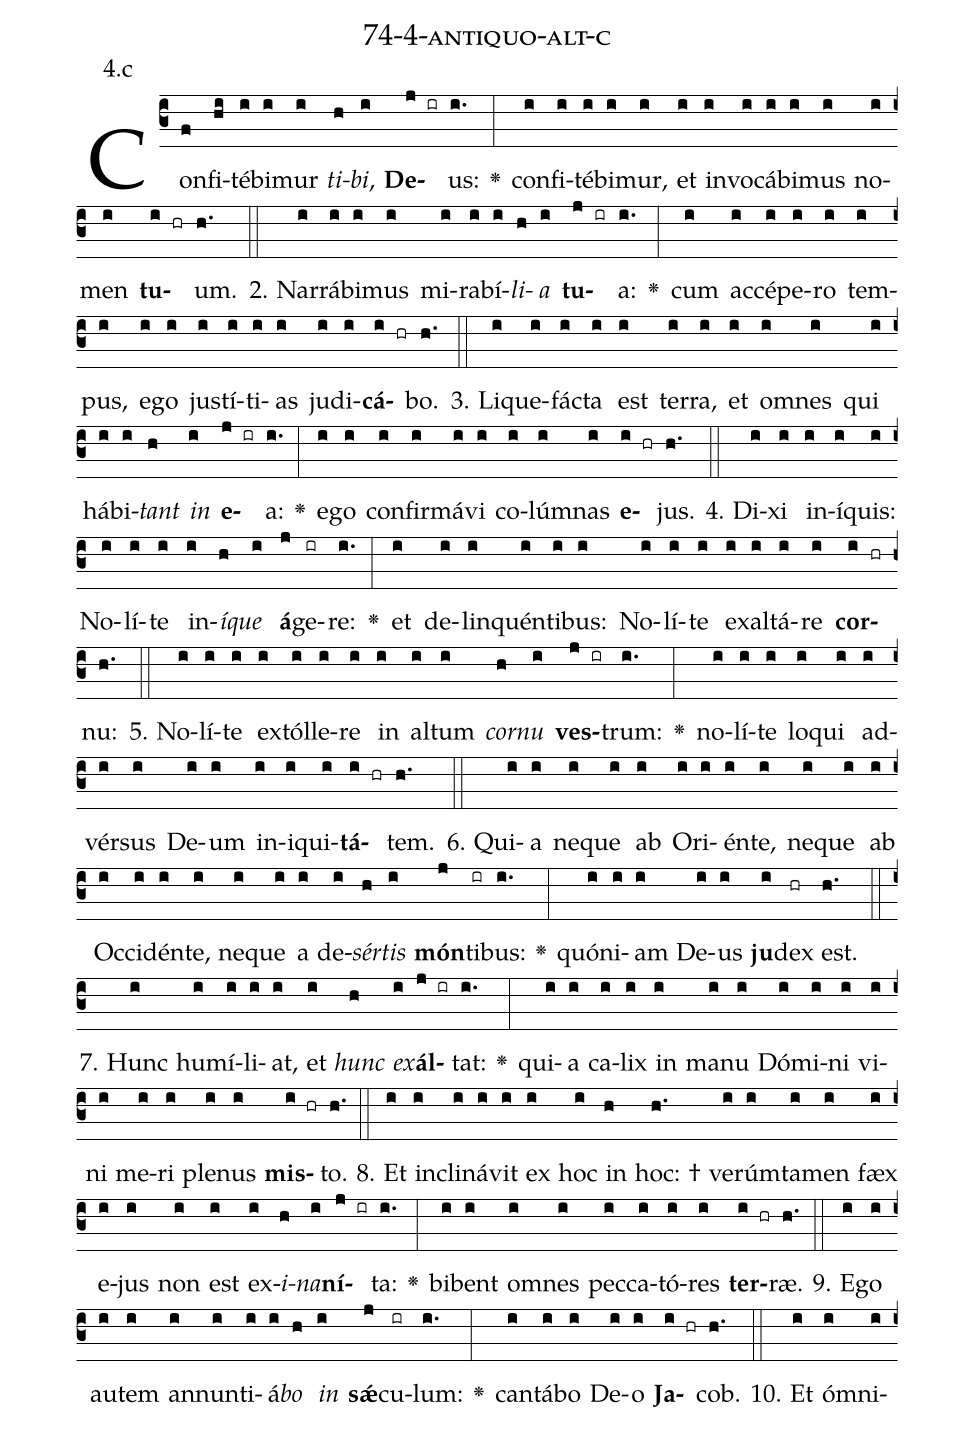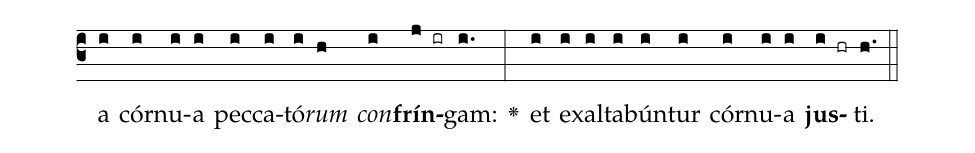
name: 74-4-antiquo-alt-c;
annotation: 4.c;
%%
(c3)Con(f)fi(hi)té(i)bi(i)mur(i) <i>ti</i>(h)<i>bi</i>,(i) <b>De</b>(j ir)us:(i.) <v>\greheightstar</v>(:) con(i)fi(i)té(i)bi(i)mur,(i) et(i) in(i)vo(i)cá(i)bi(i)mus(i) no(i)men(i) <b>tu</b>(i hr)um.(h.) (::)
2. Nar(i)rá(i)bi(i)mus(i) mi(i)ra(i)bí(i)<i>li</i>(h)<i>a</i>(i) <b>tu</b>(j ir)a:(i.) <v>\greheightstar</v>(:) cum(i) ac(i)cé(i)pe(i)ro(i) tem(i)pus,(i) e(i)go(i) jus(i)tí(i)ti(i)as(i) ju(i)di(i)<b>cá</b>(i hr)bo.(h.) (::)
3. Li(i)que(i)fác(i)ta(i) est(i) ter(i)ra,(i) et(i) om(i)nes(i) qui(i) há(i)bi(i)<i>tant</i>(h) <i>in</i>(i) <b>e</b>(j ir)a:(i.) <v>\greheightstar</v>(:) e(i)go(i) con(i)fir(i)má(i)vi(i) co(i)lúm(i)nas(i) <b>e</b>(i hr)jus.(h.) (::)
4. Di(i)xi(i) in(i)í(i)quis:(i) No(i)lí(i)te(i) in(i)<i>í</i>(h)<i>que</i>(i) <b>á</b>(j)ge(ir)re:(i.) <v>\greheightstar</v>(:) et(i) de(i)lin(i)quén(i)ti(i)bus:(i) No(i)lí(i)te(i) ex(i)al(i)tá(i)re(i) <b>cor</b>(i hr)nu:(h.) (::)
5. No(i)lí(i)te(i) ex(i)tól(i)le(i)re(i) in(i) al(i)tum(i) <i>cor</i>(h)<i>nu</i>(i) <b>ves</b>(j ir)trum:(i.) <v>\greheightstar</v>(:) no(i)lí(i)te(i) lo(i)qui(i) ad(i)vér(i)sus(i) De(i)um(i) in(i)i(i)qui(i)<b>tá</b>(i hr)tem.(h.) (::)
6. Qui(i)a(i) ne(i)que(i) ab(i) O(i)ri(i)én(i)te,(i) ne(i)que(i) ab(i) Oc(i)ci(i)dén(i)te,(i) ne(i)que(i) a(i) de(i)<i>sér</i>(h)<i>tis</i>(i) <b>món</b>(j)ti(ir)bus:(i.) <v>\greheightstar</v>(:) quón(i)i(i)am(i) De(i)us(i) <b>ju</b>(i)dex(hr) est.(h.) (::)
7. Hunc(i) hu(i)mí(i)li(i)at,(i) et(i) <i>hunc</i>(h) <i>ex</i>(i)<b>ál</b>(j ir)tat:(i.) <v>\greheightstar</v>(:) qui(i)a(i) ca(i)lix(i) in(i) ma(i)nu(i) Dó(i)mi(i)ni(i) vi(i)ni(i) me(i)ri(i) ple(i)nus(i) <b>mis</b>(i hr)to.(h.) (::)
8. Et(i) in(i)cli(i)ná(i)vit(i) ex(i) hoc(i) in(h) hoc: †(h.) ve(i)rúm(i)ta(i)men(i) fæx(i) e(i)jus(i) non(i) est(i) ex(i)<i>i</i>(h)<i>na</i>(i)<b>ní</b>(j ir)ta:(i.) <v>\greheightstar</v>(:) bi(i)bent(i) om(i)nes(i) pec(i)ca(i)tó(i)res(i) <b>ter</b>(i hr)ræ.(h.) (::)
9. E(i)go(i) au(i)tem(i) an(i)nun(i)ti(i)á(i)<i>bo</i>(h) <i>in</i>(i) <b>sǽ</b>(j)cu(ir)lum:(i.) <v>\greheightstar</v>(:) can(i)tá(i)bo(i) De(i)o(i) <b>Ja</b>(i hr)cob.(h.) (::)
10. Et(i) óm(i)ni(i)a(i) cór(i)nu(i)a(i) pec(i)ca(i)tó(i)<i>rum</i>(h) <i>con</i>(i)<b>frín</b>(j ir)gam:(i.) <v>\greheightstar</v>(:) et(i) ex(i)al(i)ta(i)bún(i)tur(i) cór(i)nu(i)a(i) <b>jus</b>(i hr)ti.(h.) (::)
